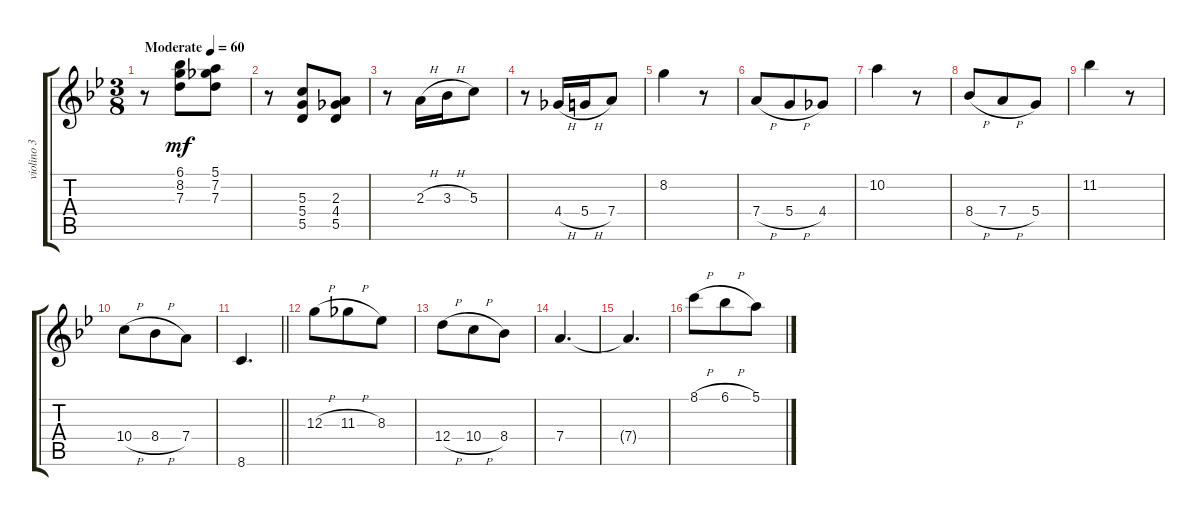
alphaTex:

\track ("violino 3" "violino 3") {instrument distortionguitar}
\staff {score tabs}
\tuning (E4 B3 G3 D3 A2 E2) {hide}
\ts (3 8)
\tempo (60 "Moderate")
\clef g2
\ks bb
r.8{dy mf instrument distortionguitar} (6.1 8.2 7.3).8 (5.1 7.2 7.3).8 |
r.8 (5.3 5.4 5.5).8 (2.3 4.4 5.5).8 |
r.8 2.3{h}.16 3.3{h}.16 5.3.8 |
r.8 4.4{h}.16 5.4{h}.16 7.4.8 |
8.2.4 r.8 |
7.4{h}.8 5.4{h}.8 4.4.8 |
10.2.4 r.8 |
8.4{h}.8 7.4{h}.8 5.4.8 |
11.2.4 r.8 |
10.4{h}.8 8.4{h}.8 7.4.8 |
\barLineRight lightlight
8.6.4{d} |
12.3{h}.8 11.3{h}.8 8.3.8 |
12.4{h}.8 10.4{h}.8 8.4.8 |
7.4.4{d} |
7.4{t}.4{d} |
8.1{h}.8 6.1{h}.8 5.1.8
